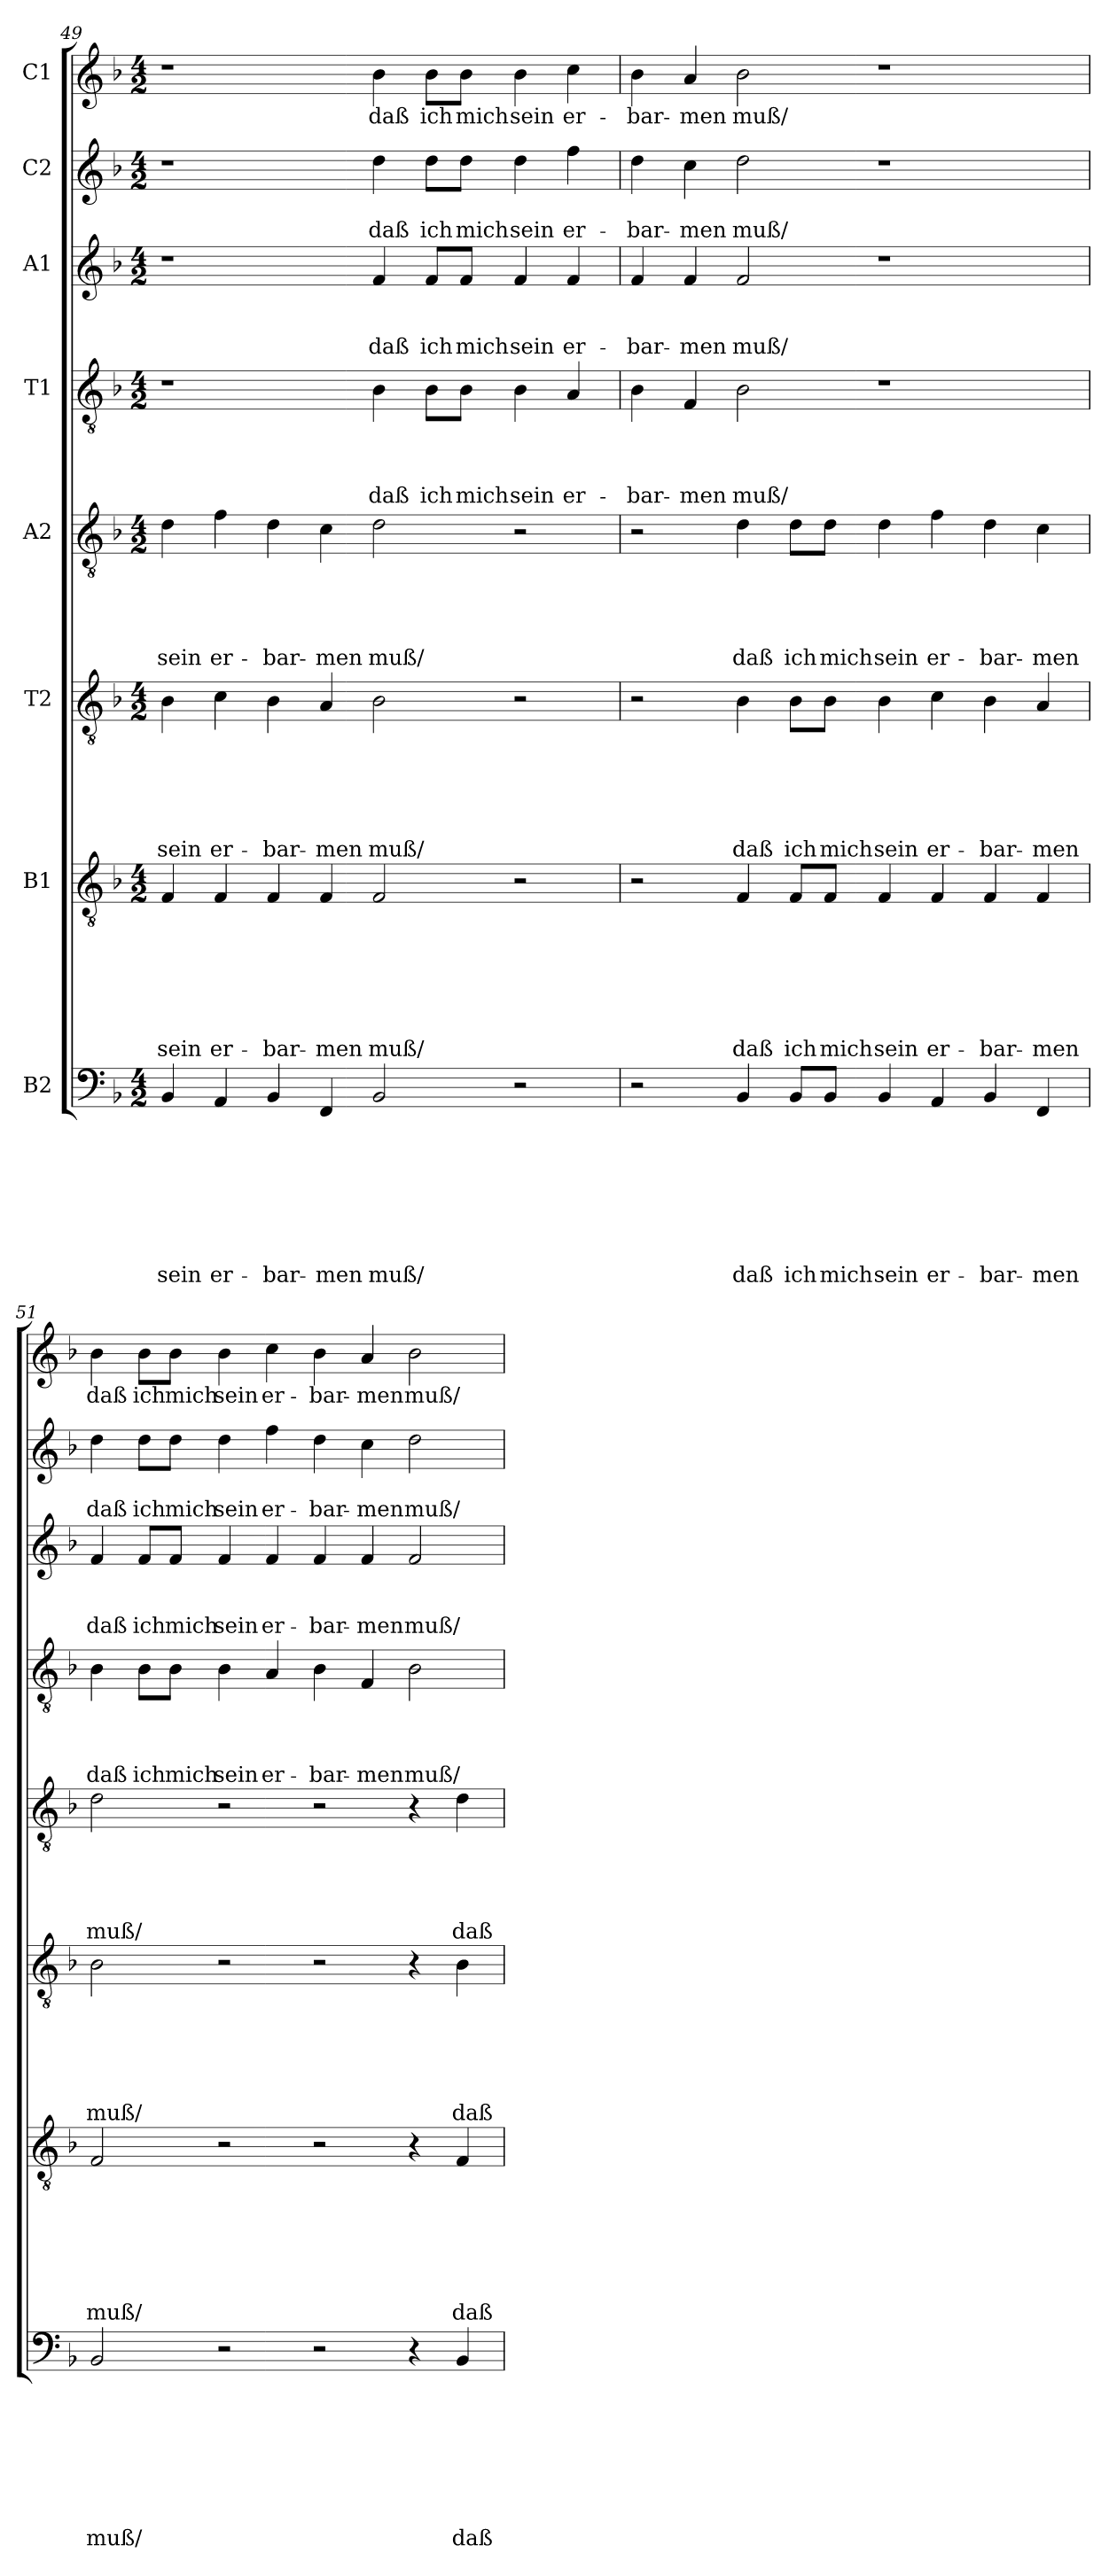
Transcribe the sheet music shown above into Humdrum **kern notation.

**kern	**text	**text	**text	**text	**text	**text	**text	**text	**kern	**text	**text	**text	**text	**text	**text	**text	**kern	**text	**text	**text	**text	**text	**text	**kern	**text	**text	**text	**text	**text	**kern	**text	**text	**text	**text	**kern	**text	**text	**text	**kern	**text	**text	**kern	**text
*part8	*part8	*part8	*part8	*part8	*part8	*part8	*part8	*part8	*part7	*part7	*part7	*part7	*part7	*part7	*part7	*part7	*part6	*part6	*part6	*part6	*part6	*part6	*part6	*part5	*part5	*part5	*part5	*part5	*part5	*part4	*part4	*part4	*part4	*part4	*part3	*part3	*part3	*part3	*part2	*part2	*part2	*part1	*part1
*staff8	*staff8	*staff8	*staff8	*staff8	*staff8	*staff8	*staff8	*staff8	*staff7	*staff7	*staff7	*staff7	*staff7	*staff7	*staff7	*staff7	*staff6	*staff6	*staff6	*staff6	*staff6	*staff6	*staff6	*staff5	*staff5	*staff5	*staff5	*staff5	*staff5	*staff4	*staff4	*staff4	*staff4	*staff4	*staff3	*staff3	*staff3	*staff3	*staff2	*staff2	*staff2	*staff1	*staff1
*I"B2	*	*	*	*	*	*	*	*	*I"B1	*	*	*	*	*	*	*	*I"T2	*	*	*	*	*	*	*I"A2	*	*	*	*	*	*I"T1	*	*	*	*	*I"A1	*	*	*	*I"C2	*	*	*I"C1	*
*clefF4	*	*	*	*	*	*	*	*	*clefGv2	*	*	*	*	*	*	*	*clefGv2	*	*	*	*	*	*	*clefGv2	*	*	*	*	*	*clefGv2	*	*	*	*	*clefG2	*	*	*	*clefG2	*	*	*clefG2	*
*k[b-]	*	*	*	*	*	*	*	*	*k[b-]	*	*	*	*	*	*	*	*k[b-]	*	*	*	*	*	*	*k[b-]	*	*	*	*	*	*k[b-]	*	*	*	*	*k[b-]	*	*	*	*k[b-]	*	*	*k[b-]	*
*d:	*	*	*	*	*	*	*	*	*d:	*	*	*	*	*	*	*	*d:	*	*	*	*	*	*	*d:	*	*	*	*	*	*d:	*	*	*	*	*d:	*	*	*	*d:	*	*	*d:	*
*M4/2	*	*	*	*	*	*	*	*	*M4/2	*	*	*	*	*	*	*	*M4/2	*	*	*	*	*	*	*M4/2	*	*	*	*	*	*M4/2	*	*	*	*	*M4/2	*	*	*	*M4/2	*	*	*M4/2	*
=49	=49	=49	=49	=49	=49	=49	=49	=49	=49	=49	=49	=49	=49	=49	=49	=49	=49	=49	=49	=49	=49	=49	=49	=49	=49	=49	=49	=49	=49	=49	=49	=49	=49	=49	=49	=49	=49	=49	=49	=49	=49	=49	=49
4BB-/	.	.	.	.	.	.	.	sein	4F/	.	.	.	.	.	.	sein	4B-\	.	.	.	.	.	sein	4d\	.	.	.	.	sein	1r	.	.	.	.	1r	.	.	.	1r	.	.	1r	.
4AA/	.	.	.	.	.	.	.	er-	4F/	.	.	.	.	.	.	er-	4c\	.	.	.	.	.	er-	4f\	.	.	.	.	er-	.	.	.	.	.	.	.	.	.	.	.	.	.	.
4BB-/	.	.	.	.	.	.	.	-bar-	4F/	.	.	.	.	.	.	-bar-	4B-\	.	.	.	.	.	-bar-	4d\	.	.	.	.	-bar-	.	.	.	.	.	.	.	.	.	.	.	.	.	.
4FF/	.	.	.	.	.	.	.	-men	4F/	.	.	.	.	.	.	-men	4A/	.	.	.	.	.	-men	4c\	.	.	.	.	-men	.	.	.	.	.	.	.	.	.	.	.	.	.	.
2BB-/	.	.	.	.	.	.	.	muß/	2F/	.	.	.	.	.	.	muß/	2B-\	.	.	.	.	.	muß/	2d\	.	.	.	.	muß/	4B-\	.	.	.	daß	4f/	.	.	daß	4dd\	.	daß	4b-\	daß
.	.	.	.	.	.	.	.	.	.	.	.	.	.	.	.	.	.	.	.	.	.	.	.	.	.	.	.	.	.	8B-\L	.	.	.	ich	8f/L	.	.	ich	8dd\L	.	ich	8b-\L	ich
.	.	.	.	.	.	.	.	.	.	.	.	.	.	.	.	.	.	.	.	.	.	.	.	.	.	.	.	.	.	8B-\J	.	.	.	mich	8f/J	.	.	mich	8dd\J	.	mich	8b-\J	mich
2r	.	.	.	.	.	.	.	.	2r	.	.	.	.	.	.	.	2r	.	.	.	.	.	.	2r	.	.	.	.	.	4B-\	.	.	.	sein	4f/	.	.	sein	4dd\	.	sein	4b-\	sein
.	.	.	.	.	.	.	.	.	.	.	.	.	.	.	.	.	.	.	.	.	.	.	.	.	.	.	.	.	.	4A/	.	.	.	er-	4f/	.	.	er-	4ff\	.	er-	4cc\	er-
!!LO:LB:g=z
=50	=50	=50	=50	=50	=50	=50	=50	=50	=50	=50	=50	=50	=50	=50	=50	=50	=50	=50	=50	=50	=50	=50	=50	=50	=50	=50	=50	=50	=50	=50	=50	=50	=50	=50	=50	=50	=50	=50	=50	=50	=50	=50	=50
2r	.	.	.	.	.	.	.	.	2r	.	.	.	.	.	.	.	2r	.	.	.	.	.	.	2r	.	.	.	.	.	4B-\	.	.	.	-bar-	4f/	.	.	-bar-	4dd\	.	-bar-	4b-\	-bar-
.	.	.	.	.	.	.	.	.	.	.	.	.	.	.	.	.	.	.	.	.	.	.	.	.	.	.	.	.	.	4F/	.	.	.	-men	4f/	.	.	-men	4cc\	.	-men	4a/	-men
4BB-/	.	.	.	.	.	.	.	daß	4F/	.	.	.	.	.	.	daß	4B-\	.	.	.	.	.	daß	4d\	.	.	.	.	daß	2B-\	.	.	.	muß/	2f/	.	.	muß/	2dd\	.	muß/	2b-\	muß/
8BB-/L	.	.	.	.	.	.	.	ich	8F/L	.	.	.	.	.	.	ich	8B-\L	.	.	.	.	.	ich	8d\L	.	.	.	.	ich	.	.	.	.	.	.	.	.	.	.	.	.	.	.
8BB-/J	.	.	.	.	.	.	.	mich	8F/J	.	.	.	.	.	.	mich	8B-\J	.	.	.	.	.	mich	8d\J	.	.	.	.	mich	.	.	.	.	.	.	.	.	.	.	.	.	.	.
4BB-/	.	.	.	.	.	.	.	sein	4F/	.	.	.	.	.	.	sein	4B-\	.	.	.	.	.	sein	4d\	.	.	.	.	sein	1r	.	.	.	.	1r	.	.	.	1r	.	.	1r	.
4AA/	.	.	.	.	.	.	.	er-	4F/	.	.	.	.	.	.	er-	4c\	.	.	.	.	.	er-	4f\	.	.	.	.	er-	.	.	.	.	.	.	.	.	.	.	.	.	.	.
4BB-/	.	.	.	.	.	.	.	-bar-	4F/	.	.	.	.	.	.	-bar-	4B-\	.	.	.	.	.	-bar-	4d\	.	.	.	.	-bar-	.	.	.	.	.	.	.	.	.	.	.	.	.	.
4FF/	.	.	.	.	.	.	.	-men	4F/	.	.	.	.	.	.	-men	4A/	.	.	.	.	.	-men	4c\	.	.	.	.	-men	.	.	.	.	.	.	.	.	.	.	.	.	.	.
=51	=51	=51	=51	=51	=51	=51	=51	=51	=51	=51	=51	=51	=51	=51	=51	=51	=51	=51	=51	=51	=51	=51	=51	=51	=51	=51	=51	=51	=51	=51	=51	=51	=51	=51	=51	=51	=51	=51	=51	=51	=51	=51	=51
2BB-/	.	.	.	.	.	.	.	muß/	2F/	.	.	.	.	.	.	muß/	2B-\	.	.	.	.	.	muß/	2d\	.	.	.	.	muß/	4B-\	.	.	.	daß	4f/	.	.	daß	4dd\	.	daß	4b-\	daß
.	.	.	.	.	.	.	.	.	.	.	.	.	.	.	.	.	.	.	.	.	.	.	.	.	.	.	.	.	.	8B-\L	.	.	.	ich	8f/L	.	.	ich	8dd\L	.	ich	8b-\L	ich
.	.	.	.	.	.	.	.	.	.	.	.	.	.	.	.	.	.	.	.	.	.	.	.	.	.	.	.	.	.	8B-\J	.	.	.	mich	8f/J	.	.	mich	8dd\J	.	mich	8b-\J	mich
2r	.	.	.	.	.	.	.	.	2r	.	.	.	.	.	.	.	2r	.	.	.	.	.	.	2r	.	.	.	.	.	4B-\	.	.	.	sein	4f/	.	.	sein	4dd\	.	sein	4b-\	sein
.	.	.	.	.	.	.	.	.	.	.	.	.	.	.	.	.	.	.	.	.	.	.	.	.	.	.	.	.	.	4A/	.	.	.	er-	4f/	.	.	er-	4ff\	.	er-	4cc\	er-
2r	.	.	.	.	.	.	.	.	2r	.	.	.	.	.	.	.	2r	.	.	.	.	.	.	2r	.	.	.	.	.	4B-\	.	.	.	-bar-	4f/	.	.	-bar-	4dd\	.	-bar-	4b-\	-bar-
.	.	.	.	.	.	.	.	.	.	.	.	.	.	.	.	.	.	.	.	.	.	.	.	.	.	.	.	.	.	4F/	.	.	.	-men	4f/	.	.	-men	4cc\	.	-men	4a/	-men
4r	.	.	.	.	.	.	.	.	4r	.	.	.	.	.	.	.	4r	.	.	.	.	.	.	4r	.	.	.	.	.	2B-\	.	.	.	muß/	2f/	.	.	muß/	2dd\	.	muß/	2b-\	muß/
4BB-/	.	.	.	.	.	.	.	daß	4F/	.	.	.	.	.	.	daß	4B-\	.	.	.	.	.	daß	4d\	.	.	.	.	daß	.	.	.	.	.	.	.	.	.	.	.	.	.	.
=	=	=	=	=	=	=	=	=	=	=	=	=	=	=	=	=	=	=	=	=	=	=	=	=	=	=	=	=	=	=	=	=	=	=	=	=	=	=	=	=	=	=	=
*-	*-	*-	*-	*-	*-	*-	*-	*-	*-	*-	*-	*-	*-	*-	*-	*-	*-	*-	*-	*-	*-	*-	*-	*-	*-	*-	*-	*-	*-	*-	*-	*-	*-	*-	*-	*-	*-	*-	*-	*-	*-	*-	*-
